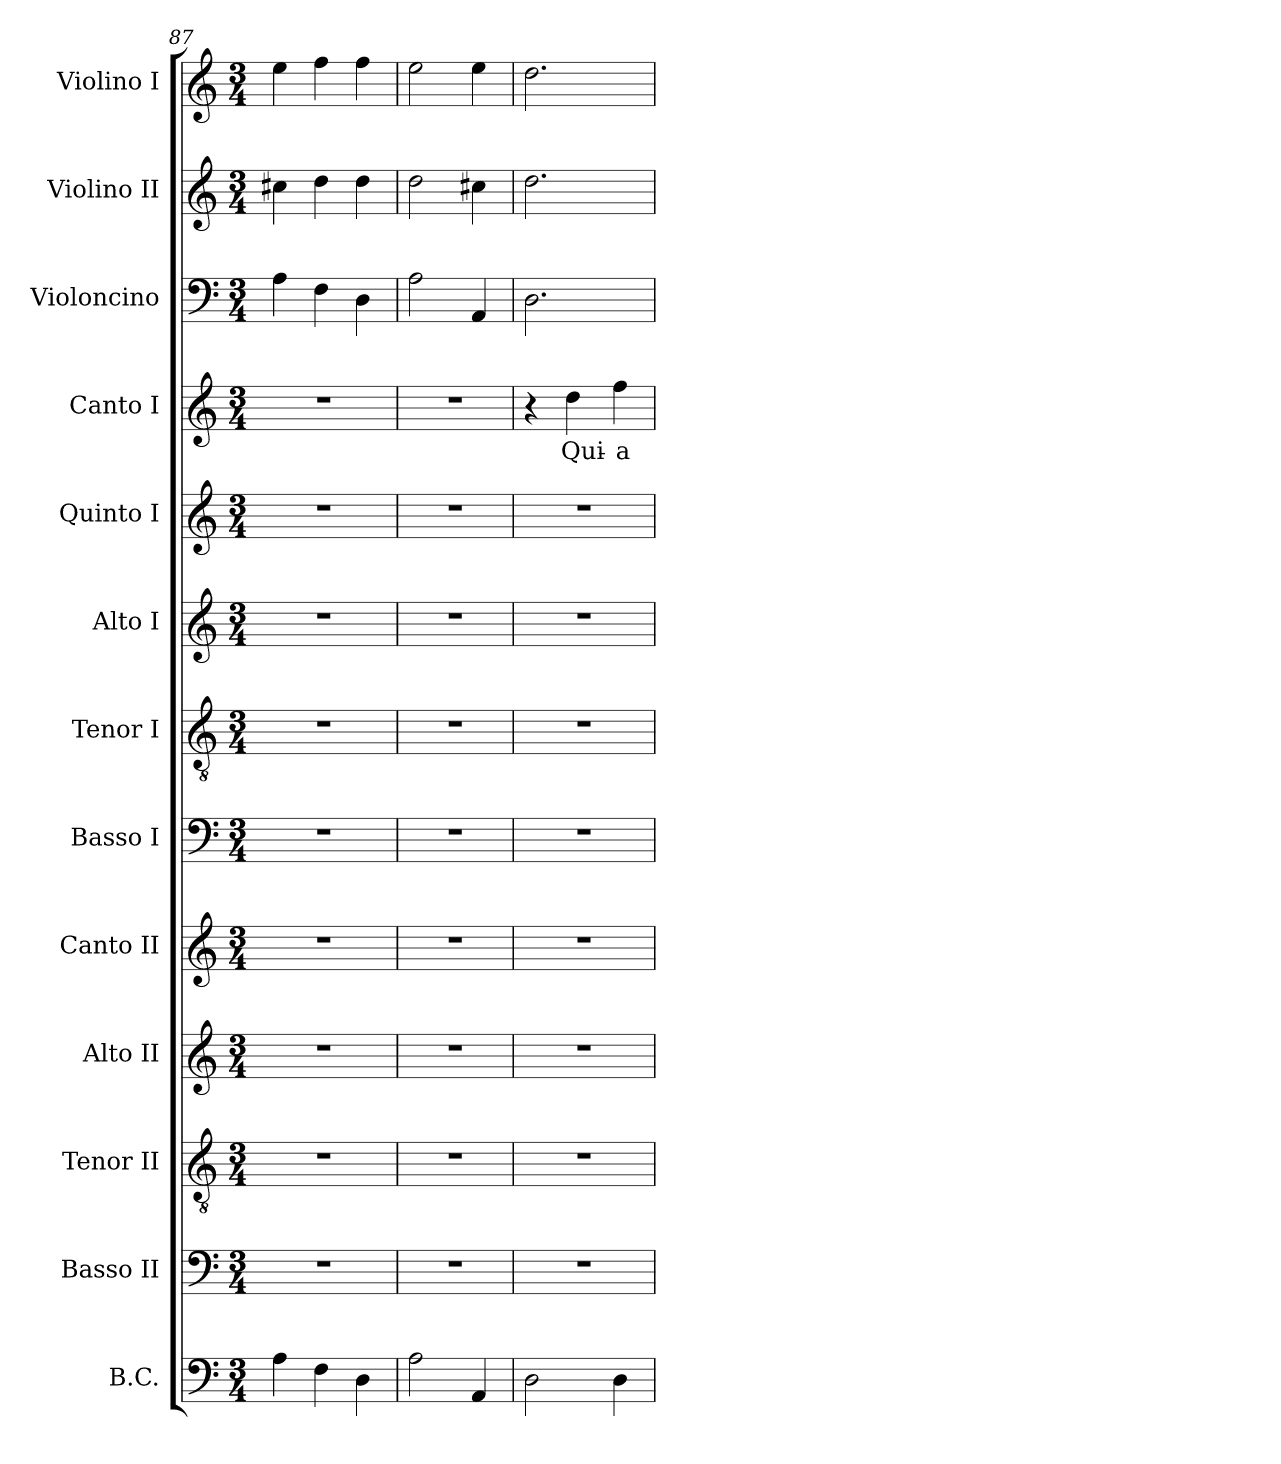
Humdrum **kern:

**kern	**kern	**kern	**kern	**kern	**kern	**kern	**kern	**kern	**kern	**text	**kern	**kern	**kern
*part13	*part12	*part11	*part10	*part9	*part8	*part7	*part6	*part5	*part4	*part4	*part3	*part2	*part1
*staff13	*staff12	*staff11	*staff10	*staff9	*staff8	*staff7	*staff6	*staff5	*staff4	*staff4	*staff3	*staff2	*staff1
*I"B.C.	*I"Basso II	*I"Tenor II	*I"Alto II	*I"Canto II	*I"Basso I	*I"Tenor I	*I"Alto I	*I"Quinto I	*I"Canto I	*	*I"Violoncino	*I"Violino II	*I"Violino I
*I'BC	*I'B 2	*I'T 2	*I'A 2	*I'C 2	*I'B 1	*I'T 1	*I'A 1	*I'Q 1	*I'C 1	*	*	*I'Vln. II	*I'Vln. I
*clefF4	*clefF4	*clefGv2	*clefG2	*clefG2	*clefF4	*clefGv2	*clefG2	*clefG2	*clefG2	*	*clefF4	*clefG2	*clefG2
*k[]	*k[]	*k[]	*k[]	*k[]	*k[]	*k[]	*k[]	*k[]	*k[]	*	*k[]	*k[]	*k[]
*C:	*C:	*C:	*C:	*C:	*C:	*C:	*C:	*C:	*C:	*	*C:	*C:	*C:
*M3/4	*M3/4	*M3/4	*M3/4	*M3/4	*M3/4	*M3/4	*M3/4	*M3/4	*M3/4	*	*M3/4	*M3/4	*M3/4
=87	=87	=87	=87	=87	=87	=87	=87	=87	=87	=87	=87	=87	=87
4A\	2.r	2.r	2.r	2.r	2.r	2.r	2.r	2.r	2.r	.	4A\	4cc#X\	4ee\
4F\	.	.	.	.	.	.	.	.	.	.	4F\	4dd\	4ff\
4D\	.	.	.	.	.	.	.	.	.	.	4D\	4dd\	4ff\
!!LO:LB:g=z
=88	=88	=88	=88	=88	=88	=88	=88	=88	=88	=88	=88	=88	=88
2A\	2.r	2.r	2.r	2.r	2.r	2.r	2.r	2.r	2.r	.	2A\	2dd\	2ee\
4AA/	.	.	.	.	.	.	.	.	.	.	4AA/	4cc#X\	4ee\
=89	=89	=89	=89	=89	=89	=89	=89	=89	=89	=89	=89	=89	=89
2D\	2.r	2.r	2.r	2.r	2.r	2.r	2.r	2.r	4r	.	2.D\	2.dd\	2.dd\
!	!	!	!	!	!	!	!	!	!	!LO:LY:b	!	!	!
.	.	.	.	.	.	.	.	.	4dd\	Qui-	.	.	.
!	!	!	!	!	!	!	!	!	!	!LO:LY:b	!	!	!
4D\	.	.	.	.	.	.	.	.	4ff\	-a	.	.	.
=	=	=	=	=	=	=	=	=	=	=	=	=	=
*-	*-	*-	*-	*-	*-	*-	*-	*-	*-	*-	*-	*-	*-
